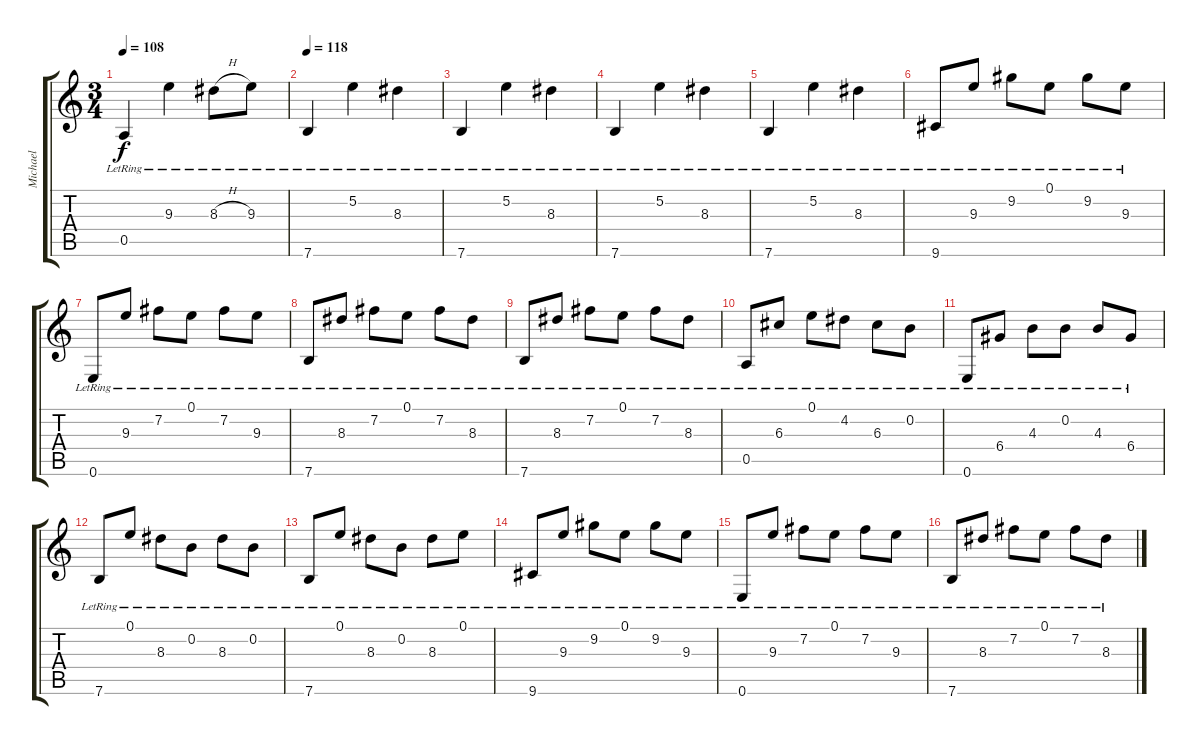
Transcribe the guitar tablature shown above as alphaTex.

\track ("Michael" "Michael") {instrument acousticguitarsteel}
\staff {score tabs}
\tuning (E4 B3 G3 D3 A2 E2) {hide}
\ts (3 4)
\tempo 108
\clef g2
\ks c
0.5{lr}.4{dy f} 9.3{lr}.4 8.3{h lr}.8 9.3{lr}.8 |
\tempo 118
7.6{lr}.4 5.2{lr}.4 8.3{lr}.4 |
7.6{lr}.4 5.2{lr}.4 8.3{lr}.4 |
7.6{lr}.4 5.2{lr}.4 8.3{lr}.4 |
7.6{lr}.4 5.2{lr}.4 8.3{lr}.4 |
9.6{lr}.8 9.3{lr}.8 9.2{lr}.8 0.1{lr}.8 9.2{lr}.8 9.3{lr}.8 |
0.6{lr}.8 9.3{lr}.8 7.2{lr}.8 0.1{lr}.8 7.2{lr}.8 9.3{lr}.8 |
7.6{lr}.8 8.3{lr}.8 7.2{lr}.8 0.1{lr}.8 7.2{lr}.8 8.3{lr}.8 |
7.6{lr}.8 8.3{lr}.8 7.2{lr}.8 0.1{lr}.8 7.2{lr}.8 8.3{lr}.8 |
0.5{lr}.8 6.3{lr}.8 0.1{lr}.8 4.2{lr}.8 6.3{lr}.8 0.2{lr}.8 |
0.6{lr}.8 6.4{lr}.8 4.3{lr}.8 0.2{lr}.8 4.3{lr}.8 6.4{lr}.8 |
7.6{lr}.8 0.1{lr}.8 8.3{lr}.8 0.2{lr}.8 8.3{lr}.8 0.2{lr}.8 |
7.6{lr}.8 0.1{lr}.8 8.3{lr}.8 0.2{lr}.8 8.3{lr}.8 0.1{lr}.8 |
9.6{lr}.8 9.3{lr}.8 9.2{lr}.8 0.1{lr}.8 9.2{lr}.8 9.3{lr}.8 |
0.6{lr}.8 9.3{lr}.8 7.2{lr}.8 0.1{lr}.8 7.2{lr}.8 9.3{lr}.8 |
7.6{lr}.8 8.3{lr}.8 7.2{lr}.8 0.1{lr}.8 7.2{lr}.8 8.3{lr}.8
